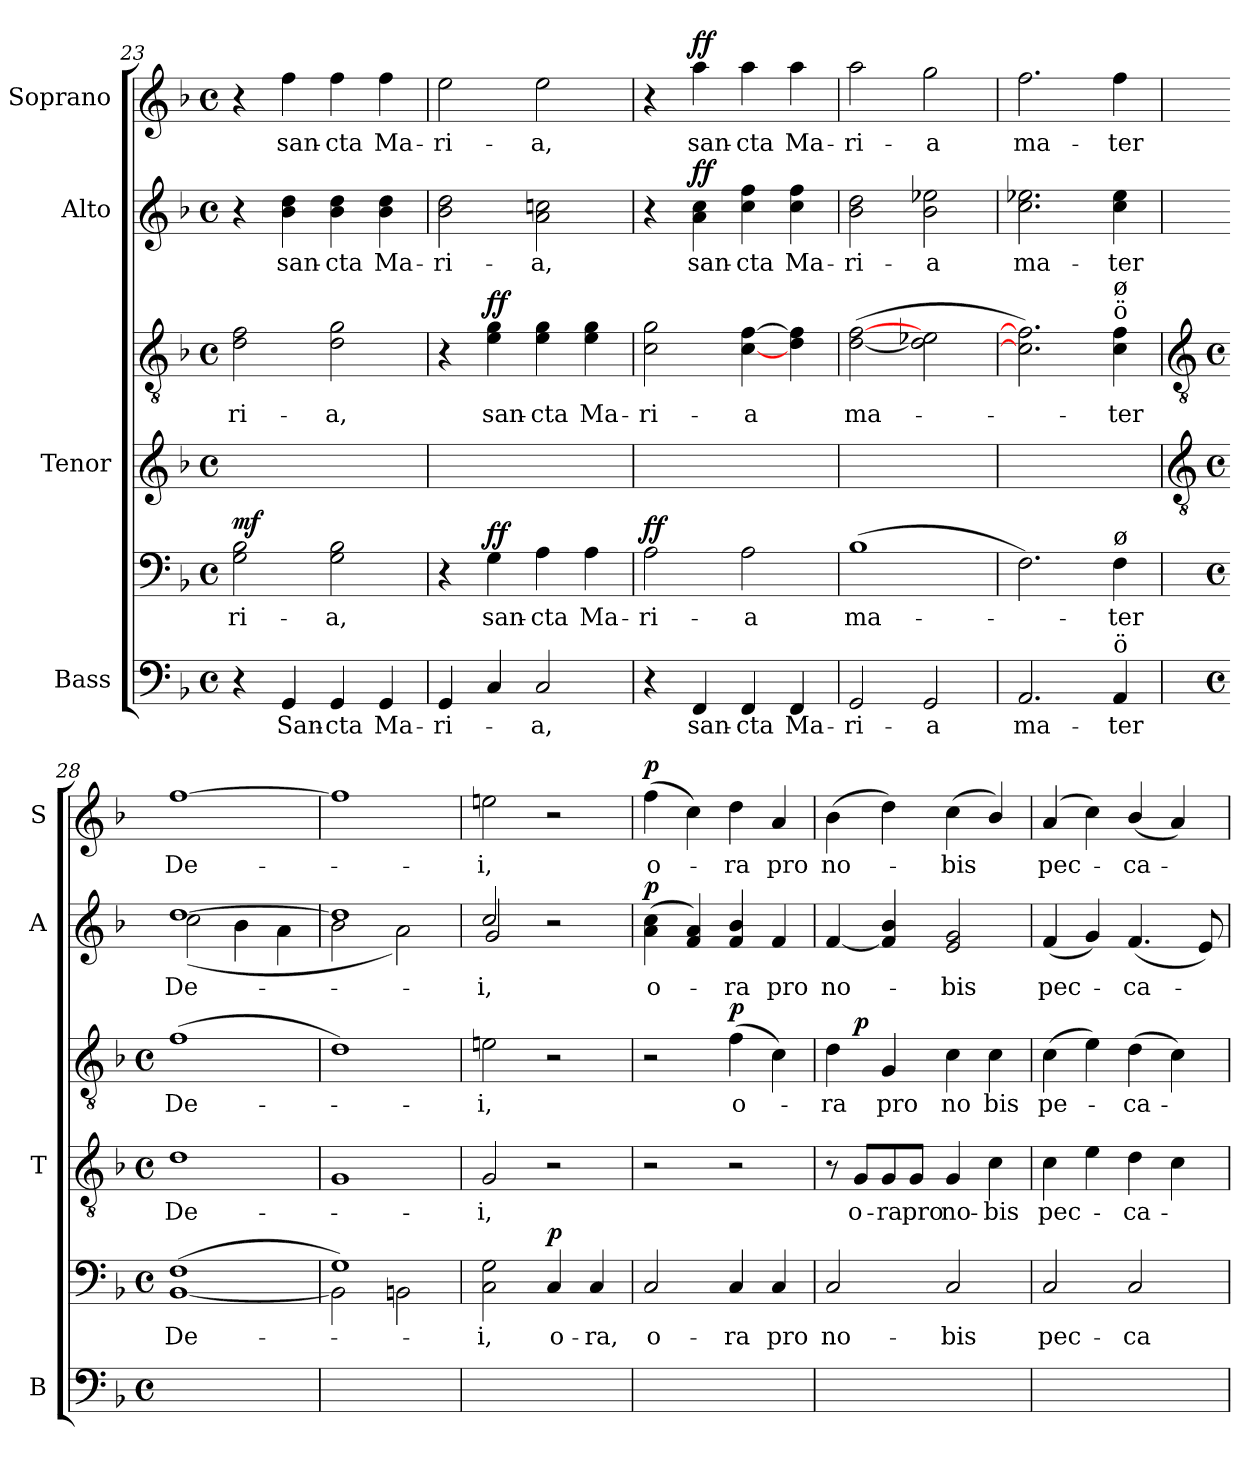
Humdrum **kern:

**kern	**text	**kern	**text	**dynam	**kern	**text	**kern	**text	**dynam	**kern	**text	**dynam	**kern	**text	**dynam
*part4	*part4	*part4	*part4	*part4	*part3	*part3	*part3	*part3	*part3	*part2	*part2	*part2	*part1	*part1	*part1
*staff6	*staff6	*staff5	*staff5	*staff5/6	*staff4	*staff4	*staff3	*staff3	*staff3/4	*staff2	*staff2	*staff2	*staff1	*staff1	*staff1
*I"Bass	*	*	*	*	*I"Tenor	*	*	*	*	*I"Alto	*	*	*I"Soprano	*	*
*I'B	*	*	*	*	*I'T	*	*	*	*	*I'A	*	*	*I'S	*	*
*clefF4	*	*clefF4	*	*	*clefG2	*	*clefGv2	*	*	*clefG2	*	*	*clefG2	*	*
*k[b-]	*	*k[b-]	*	*	*k[b-]	*	*k[b-]	*	*	*k[b-]	*	*	*k[b-]	*	*
*F:	*	*F:	*	*	*F:	*	*F:	*	*	*F:	*	*	*F:	*	*
*M4/4	*	*M4/4	*	*	*M4/4	*	*M4/4	*	*	*M4/4	*	*	*M4/4	*	*
*met(c)	*	*met(c)	*	*	*met(c)	*	*met(c)	*	*	*met(c)	*	*	*met(c)	*	*
=23	=23	=23	=23	=23	=23	=23	=23	=23	=23	=23	=23	=23	=23	=23	=23
!	!	!	!LO:LY:b	!LO:DY:b=2	!	!	!	!LO:LY:b	!	!	!	!	!	!	!
4r	.	2G\ 2B-\	-ri-	mf	1ryy	.	2d\ 2f\	-ri-	.	4r	.	.	4r	.	.
!	!LO:LY:b	!	!	!	!	!	!	!	!	!	!LO:LY:b	!	!	!LO:LY:b	!
4GG/	San-	.	.	.	.	.	.	.	.	4b-\ 4dd\	san-	.	4ff\	san-	.
!	!LO:LY:b	!	!LO:LY:b	!	!	!	!	!LO:LY:b	!	!	!LO:LY:b	!	!	!LO:LY:b	!
4GG/	-cta	2G\ 2B-\	-a,	.	.	.	2d\ 2g\	-a,	.	4b-\ 4dd\	-cta	.	4ff\	-cta	.
!	!LO:LY:b	!	!	!	!	!	!	!	!	!	!LO:LY:b	!	!	!LO:LY:b	!
4GG/	Ma-	.	.	.	.	.	.	.	.	4b-\ 4dd\	Ma-	.	4ff\	Ma-	.
=24	=24	=24	=24	=24	=24	=24	=24	=24	=24	=24	=24	=24	=24	=24	=24
!	!LO:LY:b	!	!	!	!	!	!	!	!	!	!LO:LY:b	!	!	!LO:LY:b	!
4GG/	-ri-	4r	.	.	1ryy	.	4r	.	.	2b-\ 2dd\	-ri-	.	2ee\	-ri-	.
!	!	!	!LO:LY:b	!LO:DY:b	!	!	!	!LO:LY:b	!LO:DY:b	!	!	!	!	!	!
4C/	.	4G\	-san-	ff	.	.	4e\ 4g\	san-	ff	.	.	.	.	.	.
!	!LO:LY:b	!	!LO:LY:b	!	!	!	!	!LO:LY:b	!	!	!LO:LY:b	!	!	!LO:LY:b	!
2C/	a,	4A\	-cta	.	.	.	4e\ 4g\	-cta	.	2a\ 2ccn\	-a,	.	2ee\	-a,	.
!	!	!	!LO:LY:b	!	!	!	!	!LO:LY:b	!	!	!	!	!	!	!
.	.	4A\	Ma-	.	.	.	4e\ 4g\	Ma-	.	.	.	.	.	.	.
=25	=25	=25	=25	=25	=25	=25	=25	=25	=25	=25	=25	=25	=25	=25	=25
!	!	!	!LO:LY:b	!LO:DY:b=2	!	!	!	!LO:LY:b	!	!	!	!	!	!	!
4r	.	2A\	ri-	ff	1ryy	.	2c\ 2g\	-ri-	.	4r	.	.	4r	.	.
!	!LO:LY:b	!	!	!	!	!	!	!	!	!	!LO:LY:b	!LO:DY:b	!	!LO:LY:b	!LO:DY:b
4FF/	san-	.	.	.	.	.	.	.	.	4a\ 4cc\	san-	ff	4aa\	san-	ff
!	!LO:LY:b	!	!LO:LY:b	!	!	!	!	!LO:LY:b	!	!	!LO:LY:b	!	!	!LO:LY:b	!
4FF/	-cta	2A\	-a	.	.	.	[4c\ [4f\	-a	.	4cc\ 4ff\	-cta	.	4aa\	-cta	.
!	!LO:LY:b	!	!	!	!	!	!	!	!	!	!LO:LY:b	!	!	!LO:LY:b	!
4FF/	Ma-	.	.	.	.	.	4d\ 4f\]	.	.	4cc\ 4ff\	Ma-	.	4aa\	Ma-	.
=26	=26	=26	=26	=26	=26	=26	=26	=26	=26	=26	=26	=26	=26	=26	=26
!	!LO:LY:b	!	!LO:LY:b	!	!	!	!	!LO:LY:b	!	!	!LO:LY:b	!	!	!LO:LY:b	!
2GG/	ri-	(>1B-	-ma-	.	1ryy	.	(>[2d\ [2f\	ma-	.	2b-\ 2dd\	-ri-	.	2aa\	-ri-	.
!	!LO:LY:b	!	!	!	!	!	!	!	!	!	!LO:LY:b	!	!	!LO:LY:b	!
2GG/	-a	.	.	.	.	.	2d\] 2e-X\	.	.	2b-\ 2ee-X\	-a	.	2gg\	-a	.
!!LO:PB:g=z
=27	=27	=27	=27	=27	=27	=27	=27	=27	=27	=27	=27	=27	=27	=27	=27
!	!LO:LY:b	!	!	!	!	!	!	!	!	!	!LO:LY:b	!	!	!LO:LY:b	!
2.AA/	ma-	2.F\)	.	.	1ryy	.	2.c\] 2.f\])	.	.	2.cc\ 2.ee-X\	ma-	.	2.ff\	ma-	.
!	!	!	!	!	!	!	!LO:TX:a:t=ö	!	!	!	!	!	!	!	!
!	!	!	!	!	!	!	!LO:TX:a:t=ø	!	!	!	!	!	!	!	!
!	!	!LO:TX:a:t=ø	!	!	!	!	!	!	!	!	!	!	!	!	!
!LO:TX:a:t=ö	!	!	!	!	!	!	!	!	!	!	!	!	!	!	!
!	!LO:LY:b	!	!LO:LY:b	!	!	!	!	!LO:LY:b	!	!	!LO:LY:b	!	!	!LO:LY:b	!
4AA/	-ter	4F\	ter	.	.	.	4c\ 4f\	ter	.	4cc\ 4ee-\	-ter	.	4ff\	-ter	.
!!LO:PB:g=z
=28	=28	=28	=28	=28	=28	=28	=28	=28	=28	=28	=28	=28	=28	=28	=28
*	*	*	*	*	*clefGv2	*	*clefGv2	*	*	*	*	*	*	*	*
*M4/4	*	*M4/4	*	*	*M4/4	*	*M4/4	*	*	*	*	*	*	*	*
*met(c)	*	*met(c)	*	*	*met(c)	*	*met(c)	*	*	*	*	*	*	*	*
!	!	!	!LO:LY:b	!	!	!	!	!	!	!	!	!	!	!	!
*	*	*^	*	*	*	*	*	*	*	*	*	*	*	*	*
!	!	!	!	!LO:LY:b	!	!	!LO:LY:b	!	!LO:LY:b	!	!	!LO:LY:b	!	!	!LO:LY:b	!
*	*	*	*	*	*	*	*	*	*	*	*^	*	*	*	*	*
1ryy	.	(>1F	[1BB-	De-	.	1d	De-	(>1f	De-	.	[1dd	(<2cc\	De-	.	[1ff	De-	.
.	.	.	.	.	.	.	.	.	.	.	.	4b-\	.	.	.	.	.
.	.	.	.	.	.	.	.	.	.	.	.	4a\	.	.	.	.	.
=29	=29	=29	=29	=29	=29	=29	=29	=29	=29	=29	=29	=29	=29	=29	=29	=29	=29
1ryy	.	1G)	2BB-\]	.	.	1G	.	1d)	.	.	1dd]	2b-\	.	.	1ff]	.	.
.	.	.	2BBn\	.	.	.	.	.	.	.	.	2a\)	.	.	.	.	.
=30	=30	=30	=30	=30	=30	=30	=30	=30	=30	=30	=30	=30	=30	=30	=30	=30	=30
!	!	!	!	!LO:LY:b	!	!	!LO:LY:b	!	!LO:LY:b	!	!	!	!LO:LY:b	!	!	!LO:LY:b	!
*	*	*v	*v	*	*	*	*	*	*	*	*	*	*	*	*	*	*
1ryy	.	2C\ 2G\	i,	.	2G/	i,	2eni\	i,	.	2cc/	2g/	i,	.	2eeni\	-i,	.
!	!	!	!LO:LY:b	!LO:DY:b	!	!	!	!	!	!	!	!	!	!	!	!
.	.	4C/	o-	p	2r	.	2r	.	.	2r	2ryy	.	.	2r	.	.
!	!	!	!LO:LY:b	!	!	!	!	!	!	!	!	!	!	!	!	!
.	.	4C/	-ra,	.	.	.	.	.	.	.	.	.	.	.	.	.
*	*	*	*	*	*	*	*	*	*	*v	*v	*	*	*	*	*
=31	=31	=31	=31	=31	=31	=31	=31	=31	=31	=31	=31	=31	=31	=31	=31
!	!	!	!LO:LY:b	!	!	!	!	!	!	!	!LO:LY:b	!LO:DY:b	!	!LO:LY:b	!LO:DY:b
1ryy	.	2C/	o-	.	2r	.	2r	.	.	(<4a\ 4cc\	o-	p	(>4ff\	o-	p
.	.	.	.	.	.	.	.	.	.	4f/ 4a/)	.	.	4cc\)	.	.
!	!	!	!LO:LY:b	!	!	!	!	!LO:LY:b	!LO:DY:b	!	!LO:LY:b	!	!	!LO:LY:b	!
.	.	4C/	-ra	.	2r	.	(>4f\	o-	p	4f/ 4b-/	ra	.	4dd\	ra	.
!	!	!	!LO:LY:b	!	!	!	!	!	!	!	!LO:LY:b	!	!	!LO:LY:b	!
.	.	4C/	pro	.	.	.	4c\)	.	.	4f/	pro	.	4a/	pro	.
=32	=32	=32	=32	=32	=32	=32	=32	=32	=32	=32	=32	=32	=32	=32	=32
!	!	!	!LO:LY:b	!	!	!	!	!LO:LY:b	!	!	!LO:LY:b	!	!	!LO:LY:b	!
1ryy	.	2C/	no-	.	8r	.	4d\	ra	.	[4f/	no-	.	(>4b-\	no-	.
!	!	!	!	!	!	!LO:LY:b	!	!	!LO:DY:b=2	!	!	!	!	!	!
.	.	.	.	.	8G/L	o-	.	.	p	.	.	.	.	.	.
!	!	!	!	!	!	!LO:LY:b	!	!LO:LY:b	!	!	!	!	!	!	!
.	.	.	.	.	8G/	-ra	4G/	pro	.	4f/] 4b-/	.	.	4dd\)	.	.
!	!	!	!	!	!	!LO:LY:b	!	!	!	!	!	!	!	!	!
.	.	.	.	.	8G/J	pro	.	.	.	.	.	.	.	.	.
!	!	!	!LO:LY:b	!	!	!LO:LY:b	!	!LO:LY:b	!	!	!LO:LY:b	!	!	!LO:LY:b	!
.	.	2C/	-bis	.	4G/	no-	4c\	no	.	2e/ 2g/	bis	.	(<4cc\	bis	.
!	!	!	!	!	!	!LO:LY:b	!	!LO:LY:b	!	!	!	!	!	!	!
.	.	.	.	.	4c\	-bis	4c\	bis	.	.	.	.	4b-/)	.	.
=33	=33	=33	=33	=33	=33	=33	=33	=33	=33	=33	=33	=33	=33	=33	=33
!	!	!	!LO:LY:b	!	!	!LO:LY:b	!	!LO:LY:b	!	!	!LO:LY:b	!	!	!LO:LY:b	!
1ryy	.	2C/	pec-	.	4c\	pec-	(>4c\	pe-	.	(<4f/	pec-	.	(<4a/	pec-	.
.	.	.	.	.	4e\	.	4e\)	.	.	4g/)	.	.	4cc\)	.	.
!	!	!	!LO:LY:b	!	!	!LO:LY:b	!	!LO:LY:b	!	!	!LO:LY:b	!	!	!LO:LY:b	!
.	.	2C/	-ca-	.	4d\	ca-	(>4d\	ca-	.	(<4.f/	ca-	.	(<4b-/	ca-	.
.	.	.	.	.	4c\	.	4c\)	.	.	.	.	.	4a/)	.	.
.	.	.	.	.	.	.	.	.	.	8e/)	.	.	.	.	.
=	=	=	=	=	=	=	=	=	=	=	=	=	=	=	=
*-	*-	*-	*-	*-	*-	*-	*-	*-	*-	*-	*-	*-	*-	*-	*-
